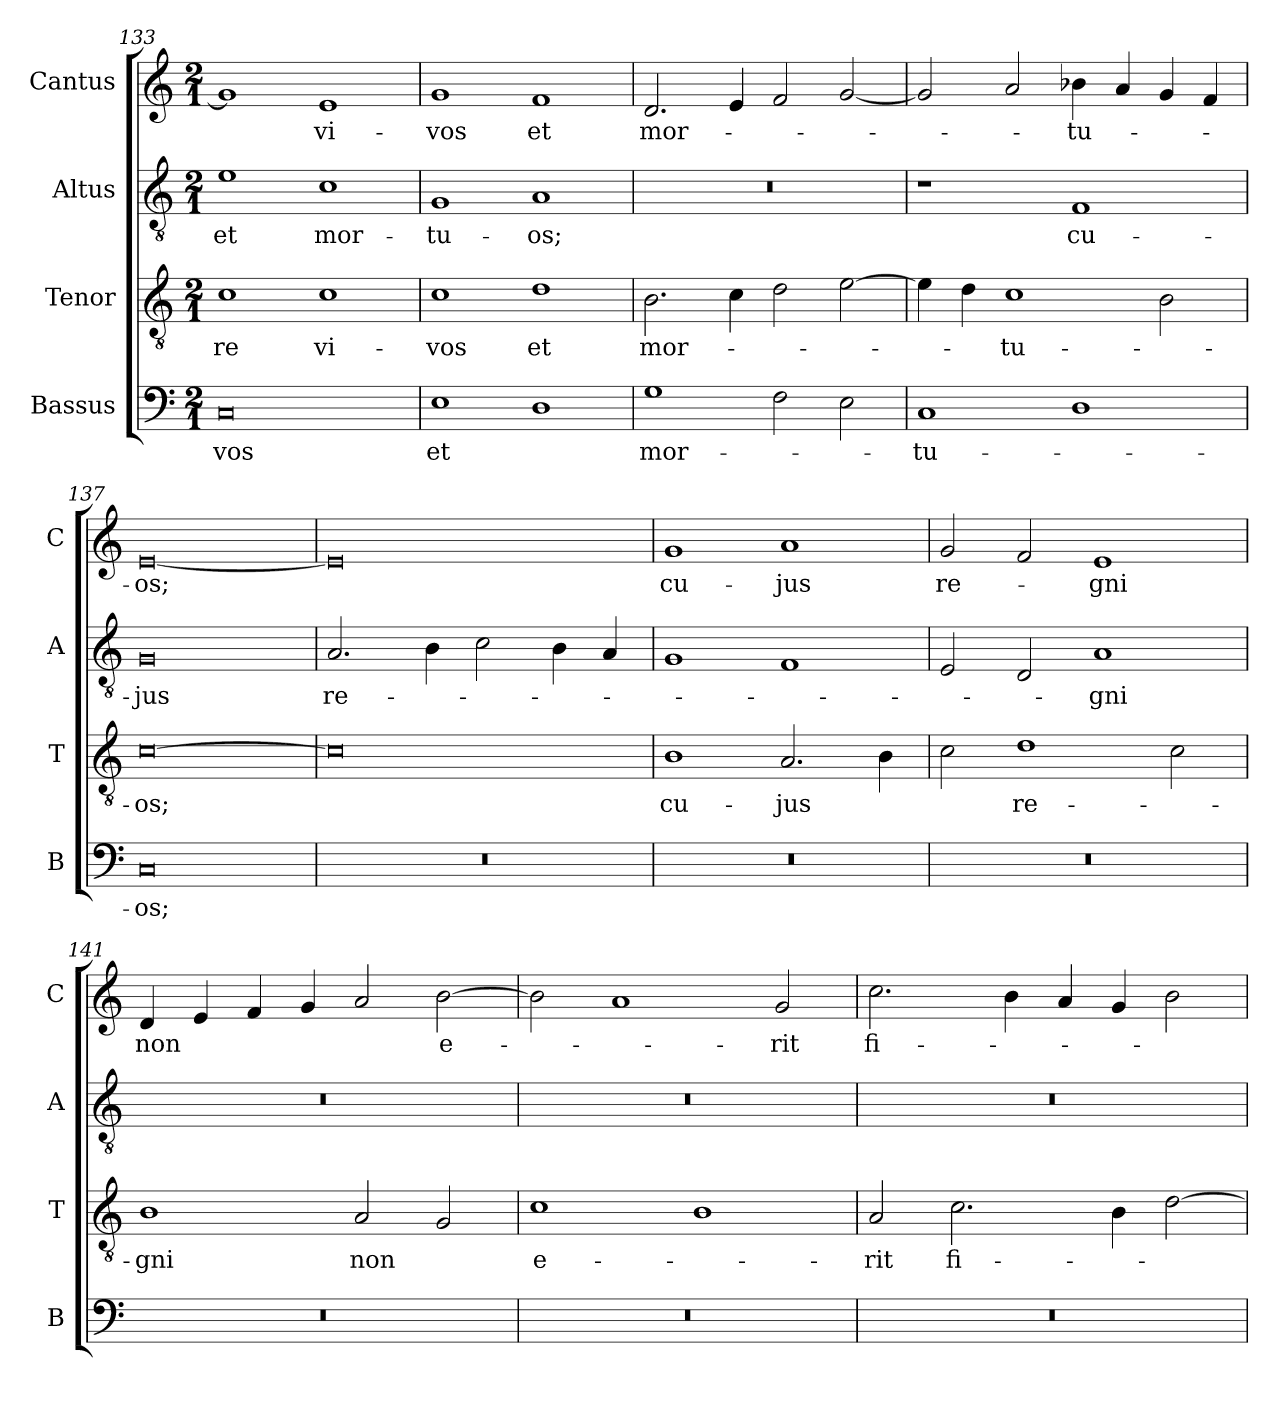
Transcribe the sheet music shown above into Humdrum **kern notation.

**kern	**text	**kern	**text	**kern	**text	**kern	**text
*part4	*part4	*part3	*part3	*part2	*part2	*part1	*part1
*staff4	*staff4	*staff3	*staff3	*staff2	*staff2	*staff1	*staff1
*I"Bassus	*	*I"Tenor	*	*I"Altus	*	*I"Cantus	*
*I'B	*	*I'T	*	*I'A	*	*I'C	*
*clefF4	*	*clefGv2	*	*clefGv2	*	*clefG2	*
*k[]	*	*k[]	*	*k[]	*	*k[]	*
*M2/1	*	*M2/1	*	*M2/1	*	*M2/1	*
=133	=133	=133	=133	=133	=133	=133	=133
0C	-vos	1c	-re	1e	et	1g]	.
.	.	1c	vi-	1c	mor-	1e	vi-
=134	=134	=134	=134	=134	=134	=134	=134
1E	et	1c	-vos	1G	-tu-	1g	-vos
1D	.	1d	et	1A	-os;	1f	et
=135	=135	=135	=135	=135	=135	=135	=135
1G	mor-	2.B	mor-	0r	.	2.d	mor-
.	.	4c	.	.	.	4e	.
2F	.	2d	.	.	.	2f	.
2E	.	[2e	.	.	.	[2g	.
=136	=136	=136	=136	=136	=136	=136	=136
1C	-tu-	4e]	.	1r	.	2g]	.
.	.	4d	.	.	.	.	.
.	.	1c	-tu-	.	.	2a	.
1D	.	.	.	1F	cu-	4b-i	-tu-
.	.	.	.	.	.	4a	.
.	.	2B	.	.	.	4g	.
.	.	.	.	.	.	4f	.
=137	=137	=137	=137	=137	=137	=137	=137
0C	-os;	[0c	-os;	0G	-jus	[0e	-os;
=138	=138	=138	=138	=138	=138	=138	=138
0r	.	0c]	.	2.A	re-	0e]	.
.	.	.	.	4B	.	.	.
.	.	.	.	2c	.	.	.
.	.	.	.	4B	.	.	.
.	.	.	.	4A	.	.	.
=139	=139	=139	=139	=139	=139	=139	=139
0r	.	1B	cu-	1G	.	1g	cu-
.	.	2.A	-jus	1F	.	1a	-jus
.	.	4B	.	.	.	.	.
=140	=140	=140	=140	=140	=140	=140	=140
0r	.	2c	.	2E	.	2g	re-
.	.	1d	re-	2D	.	2f	.
.	.	.	.	1A	-gni	1e	-gni
.	.	2c	.	.	.	.	.
=141	=141	=141	=141	=141	=141	=141	=141
0r	.	1B	-gni	0r	.	4d	non
.	.	.	.	.	.	4e	.
.	.	.	.	.	.	4f	.
.	.	.	.	.	.	4g	.
.	.	2A	non	.	.	2a	.
.	.	2G	.	.	.	[2b	e-
=142	=142	=142	=142	=142	=142	=142	=142
0r	.	1c	e-	0r	.	2b]	.
.	.	.	.	.	.	1a	.
.	.	1B	.	.	.	.	.
.	.	.	.	.	.	2g	-rit
=143	=143	=143	=143	=143	=143	=143	=143
0r	.	2A	-rit	0r	.	2.cc	fi-
.	.	2.c	fi-	.	.	.	.
.	.	.	.	.	.	4b	.
.	.	.	.	.	.	4a	.
.	.	4B	.	.	.	4g	.
.	.	[2d	.	.	.	2b	.
=	=	=	=	=	=	=	=
*-	*-	*-	*-	*-	*-	*-	*-
